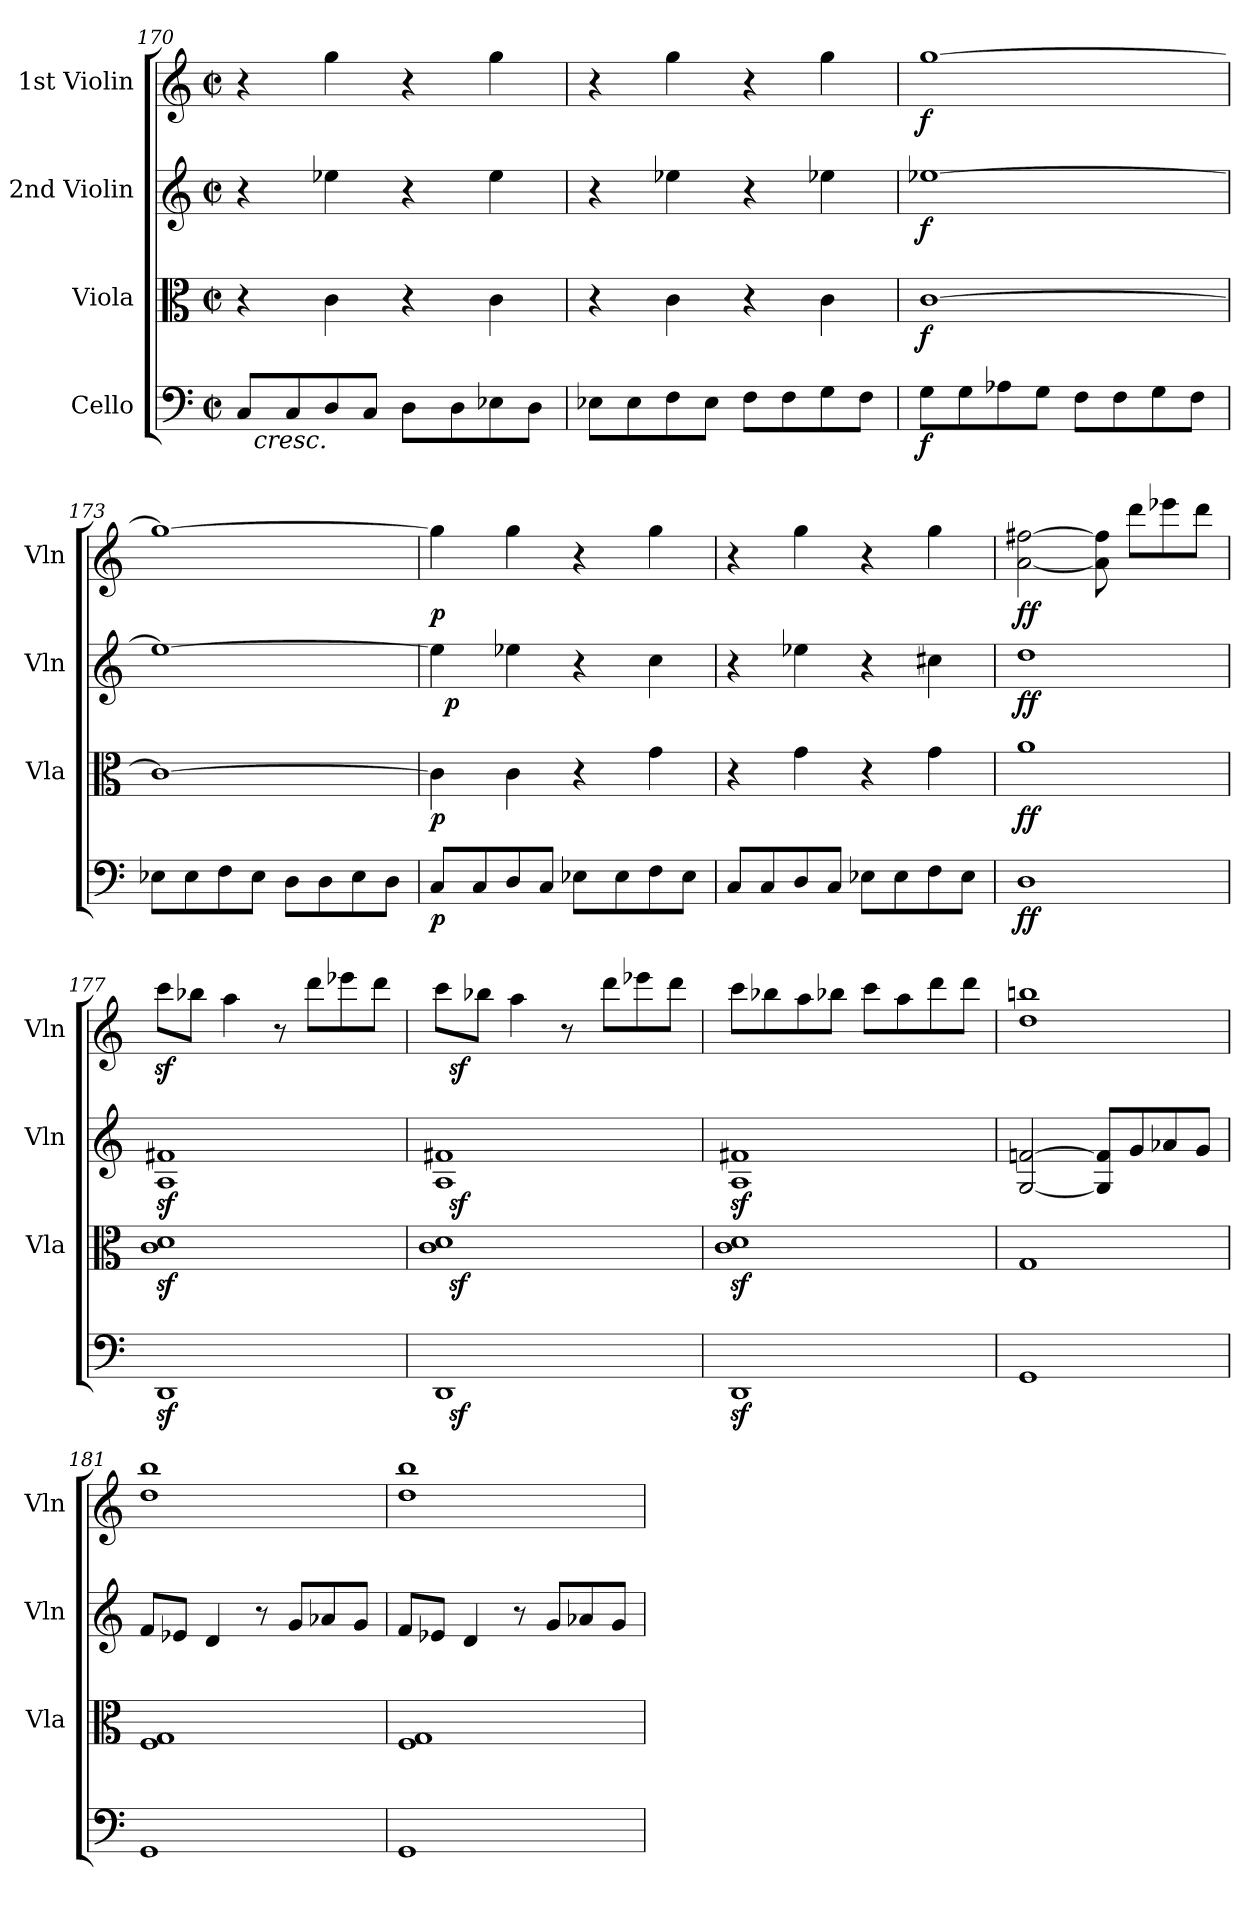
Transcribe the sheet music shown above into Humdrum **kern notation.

**kern	**dynam	**kern	**dynam	**kern	**dynam	**kern	**dynam
*part4	*part4	*part3	*part3	*part2	*part2	*part1	*part1
*staff4	*staff4	*staff3	*staff3	*staff2	*staff2	*staff1	*staff1
*I"Cello	*	*I"Viola	*	*I"2nd Violin	*	*I"1st Violin	*
*	*	*I'Vla	*	*I'Vln	*	*I'Vln	*
!!LO:PB:g=z
*clefF4	*	*clefC3	*	*clefG2	*	*clefG2	*
*k[]	*	*k[]	*	*k[]	*	*k[]	*
*C:	*	*C:	*	*C:	*	*C:	*
*M2/2	*	*M2/2	*	*M2/2	*	*M2/2	*
*met(c|)	*	*met(c|)	*	*met(c|)	*	*met(c|)	*
=170	=170	=170	=170	=170	=170	=170	=170
*^	*	*	*	*	*	*	*
8C/L	32ryy	.	4r	.	4r	.	4r	.
!	!LO:TX:b:i:t=cresc.	!	!	!	!	!	!	!
.	2ryy	.	.	.	.	.	.	.
8C/	.	.	.	.	.	.	.	.
8D/	.	.	4c\	.	4ee-X\	.	4gg\	.
8C/J	.	.	.	.	.	.	.	.
8D\L	.	.	4r	.	4r	.	4r	.
.	4...ryy	.	.	.	.	.	.	.
8D\	.	.	.	.	.	.	.	.
8E-X\	.	.	4c\	.	4ee-\	.	4gg\	.
8D\J	.	.	.	.	.	.	.	.
*v	*v	*	*	*	*	*	*	*
=171	=171	=171	=171	=171	=171	=171	=171
8E-X\L	.	4r	.	4r	.	4r	.
8E-\	.	.	.	.	.	.	.
8F\	.	4c\	.	4ee-X\	.	4gg\	.
8E-\J	.	.	.	.	.	.	.
8F\L	.	4r	.	4r	.	4r	.
8F\	.	.	.	.	.	.	.
8G\	.	4c\	.	4ee-X\	.	4gg\	.
8F\J	.	.	.	.	.	.	.
=172	=172	=172	=172	=172	=172	=172	=172
!	!LO:DY:b	!	!LO:DY:b	!	!LO:DY:b	!	!LO:DY:b
8G\L	f	[1c	f	[1ee-X	f	[1gg	f
8G\	.	.	.	.	.	.	.
8A-X\	.	.	.	.	.	.	.
8G\J	.	.	.	.	.	.	.
8F\L	.	.	.	.	.	.	.
8F\	.	.	.	.	.	.	.
8G\	.	.	.	.	.	.	.
8F\J	.	.	.	.	.	.	.
=173	=173	=173	=173	=173	=173	=173	=173
8E-X\L	.	1c_	.	1ee-_	.	1gg_	.
8E-\	.	.	.	.	.	.	.
8F\	.	.	.	.	.	.	.
8E-\J	.	.	.	.	.	.	.
8D\L	.	.	.	.	.	.	.
8D\	.	.	.	.	.	.	.
8E-\	.	.	.	.	.	.	.
8D\J	.	.	.	.	.	.	.
=174	=174	=174	=174	=174	=174	=174	=174
!	!LO:DY:b	!	!LO:DY:b	!	!	!	!LO:DY:b
*	*	*	*	*^	*	*	*
8C/L	p	4c\]	p	4ee-\]	32ryy	.	4gg\]	p
!	!	!	!	!	!	!LO:DY:b	!	!
.	.	.	.	.	2ryy	p	.	.
8C/	.	.	.	.	.	.	.	.
8D/	.	4c\	.	4ee-X\	.	.	4gg\	.
8C/J	.	.	.	.	.	.	.	.
8E-X\L	.	4r	.	4r	.	.	4r	.
.	.	.	.	.	4...ryy	.	.	.
8E-\	.	.	.	.	.	.	.	.
8F\	.	4g\	.	4cc\	.	.	4gg\	.
8E-\J	.	.	.	.	.	.	.	.
*	*	*	*	*v	*v	*	*	*
=175	=175	=175	=175	=175	=175	=175	=175
8C/L	.	4r	.	4r	.	4r	.
8C/	.	.	.	.	.	.	.
8D/	.	4g\	.	4ee-X\	.	4gg\	.
8C/J	.	.	.	.	.	.	.
8E-X\L	.	4r	.	4r	.	4r	.
8E-\	.	.	.	.	.	.	.
8F\	.	4g\	.	4cc#X\	.	4gg\	.
8E-\J	.	.	.	.	.	.	.
=176	=176	=176	=176	=176	=176	=176	=176
!	!LO:DY:b	!	!LO:DY:b	!	!LO:DY:b	!	!LO:DY:b
1D	ff	1a	ff	1dd	ff	[2a\ [2ff#X\	ff
.	.	.	.	.	.	8a\] 8ff#\]	.
.	.	.	.	.	.	8ddd\L	.
.	.	.	.	.	.	8eee-X\	.
.	.	.	.	.	.	8ddd\J	.
=177	=177	=177	=177	=177	=177	=177	=177
1DDz<	.	1cz< 1dz<	.	1Az< 1f#Xz<	.	8cccz<\L	.
.	.	.	.	.	.	8bb-X\J	.
.	.	.	.	.	.	4aa\	.
.	.	.	.	.	.	8r	.
.	.	.	.	.	.	8ddd\L	.
.	.	.	.	.	.	8eee-X\	.
.	.	.	.	.	.	8ddd\J	.
=178	=178	=178	=178	=178	=178	=178	=178
*^	*	*^	*	*^	*	*^	*
1DD	32ryy	.	1c 1d	32ryy	.	1A 1f#X	32ryy	.	8ccc\L	32ryy	.
!	!	!LO:DY:b	!	!	!LO:DY:b	!	!	!LO:DY:b	!	!	!LO:DY:b
.	2ryy	sf	.	2ryy	sf	.	2ryy	sf	.	2ryy	sf
.	.	.	.	.	.	.	.	.	8bb-X\J	.	.
.	.	.	.	.	.	.	.	.	4aa\	.	.
.	.	.	.	.	.	.	.	.	8r	.	.
.	4...ryy	.	.	4...ryy	.	.	4...ryy	.	.	4...ryy	.
.	.	.	.	.	.	.	.	.	8ddd\L	.	.
.	.	.	.	.	.	.	.	.	8eee-X\	.	.
.	.	.	.	.	.	.	.	.	8ddd\J	.	.
*v	*v	*	*	*	*	*v	*v	*	*v	*v	*
*	*	*v	*v	*	*	*	*	*
!!LO:LB:g=z
=179	=179	=179	=179	=179	=179	=179	=179
1DDz<	.	1cz< 1dz<	.	1Az< 1f#Xz<	.	8ccc\L	.
.	.	.	.	.	.	8bb-X\	.
.	.	.	.	.	.	8aa\	.
.	.	.	.	.	.	8bb-X\J	.
.	.	.	.	.	.	8ccc\L	.
.	.	.	.	.	.	8aa\	.
.	.	.	.	.	.	8ddd\	.
.	.	.	.	.	.	8ddd\J	.
=180	=180	=180	=180	=180	=180	=180	=180
1GG	.	1G	.	[2G/ [2fn/	.	1dd 1bbn	.
.	.	.	.	8G/] 8f/]L	.	.	.
.	.	.	.	8g/	.	.	.
.	.	.	.	8a-X/	.	.	.
.	.	.	.	8g/J	.	.	.
=181	=181	=181	=181	=181	=181	=181	=181
1GG	.	1F 1G	.	8f/L	.	1dd 1bb	.
.	.	.	.	8e-X/J	.	.	.
.	.	.	.	4d/	.	.	.
.	.	.	.	8r	.	.	.
.	.	.	.	8g/L	.	.	.
.	.	.	.	8a-X/	.	.	.
.	.	.	.	8g/J	.	.	.
=182	=182	=182	=182	=182	=182	=182	=182
1GG	.	1F 1G	.	8f/L	.	1dd 1bb	.
.	.	.	.	8e-X/J	.	.	.
.	.	.	.	4d/	.	.	.
.	.	.	.	8r	.	.	.
.	.	.	.	8g/L	.	.	.
.	.	.	.	8a-X/	.	.	.
.	.	.	.	8g/J	.	.	.
=	=	=	=	=	=	=	=
*-	*-	*-	*-	*-	*-	*-	*-
